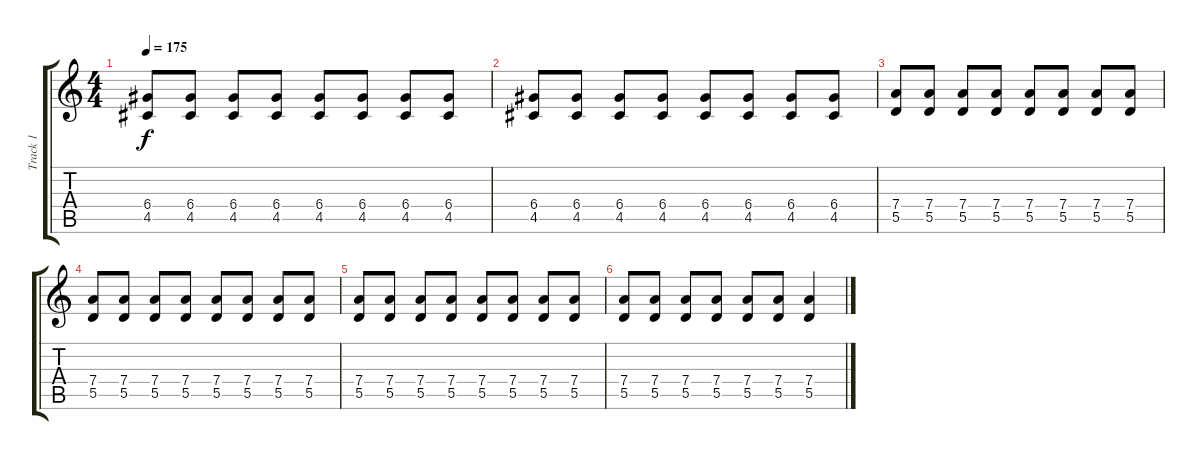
\track ("Track 1" "Track 1") {instrument overdrivenguitar}
\staff {score tabs}
\tuning (E4 B3 G3 D3 A2 E2) {hide}
\ts (4 4)
\tempo 175
\clef g2
\ks c
(6.4 4.5).8{dy f} (6.4 4.5).8 (6.4 4.5).8 (6.4 4.5).8 (6.4 4.5).8 (6.4 4.5).8 (6.4 4.5).8 (6.4 4.5).8 |
(6.4 4.5).8 (6.4 4.5).8 (6.4 4.5).8 (6.4 4.5).8 (6.4 4.5).8 (6.4 4.5).8 (6.4 4.5).8 (6.4 4.5).8 |
(7.4 5.5).8 (7.4 5.5).8 (7.4 5.5).8 (7.4 5.5).8 (7.4 5.5).8 (7.4 5.5).8 (7.4 5.5).8 (7.4 5.5).8 |
(7.4 5.5).8 (7.4 5.5).8 (7.4 5.5).8 (7.4 5.5).8 (7.4 5.5).8 (7.4 5.5).8 (7.4 5.5).8 (7.4 5.5).8 |
(7.4 5.5).8 (7.4 5.5).8 (7.4 5.5).8 (7.4 5.5).8 (7.4 5.5).8 (7.4 5.5).8 (7.4 5.5).8 (7.4 5.5).8 |
(7.4 5.5).8 (7.4 5.5).8 (7.4 5.5).8 (7.4 5.5).8 (7.4 5.5).8 (7.4 5.5).8 (7.4 5.5).4
